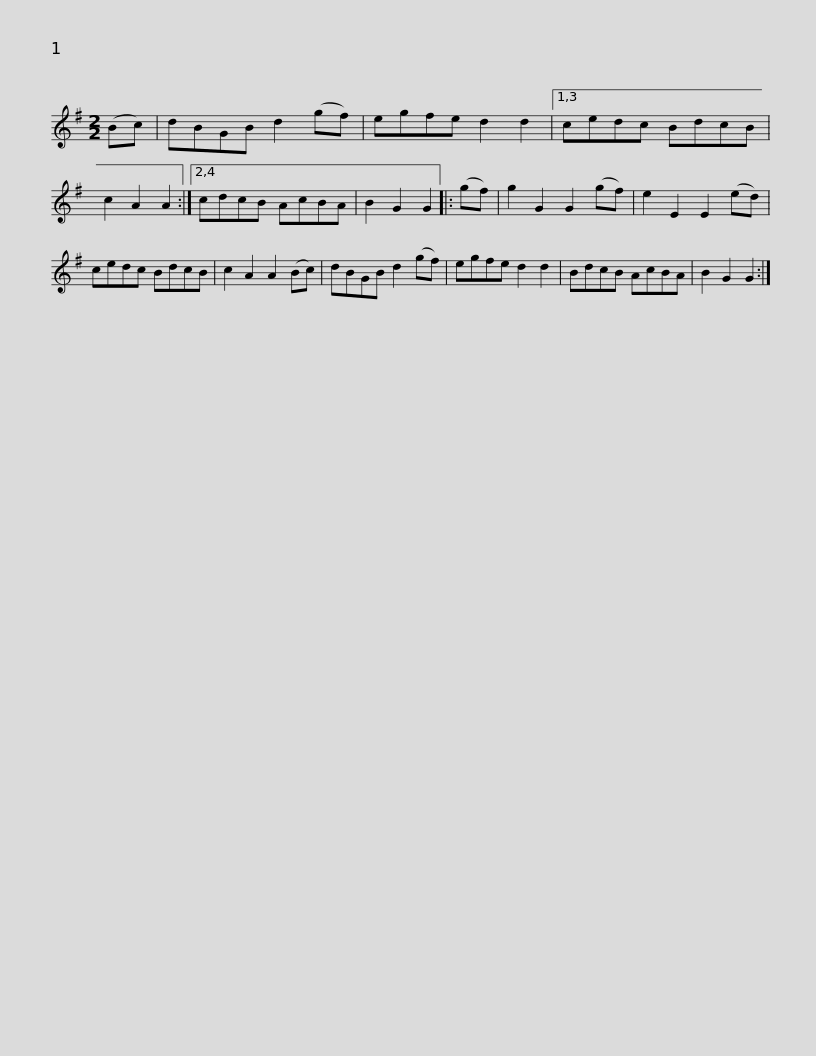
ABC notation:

X:1
L:1/8
M:2/2
I:linebreak $
K:G
V:1 treble
V:1
 (Bc) | dBGB d2 (gf) | egfe d2 d2 |1,3 cedc BdcB | c2 A2 A2 :|2,4 %5
 cdcB AcBA | B2 G2 G2 |: (gf) |$ g2 G2 G2 (gf) | e2 E2 E2 (ed) | %10
 cedc BdcB | c2 A2 A2 (Bc) | dBGB d2 (gf) | egfe d2 d2 | BdcB AcBA |$ %15
 B2 G2 G2 :| %16
